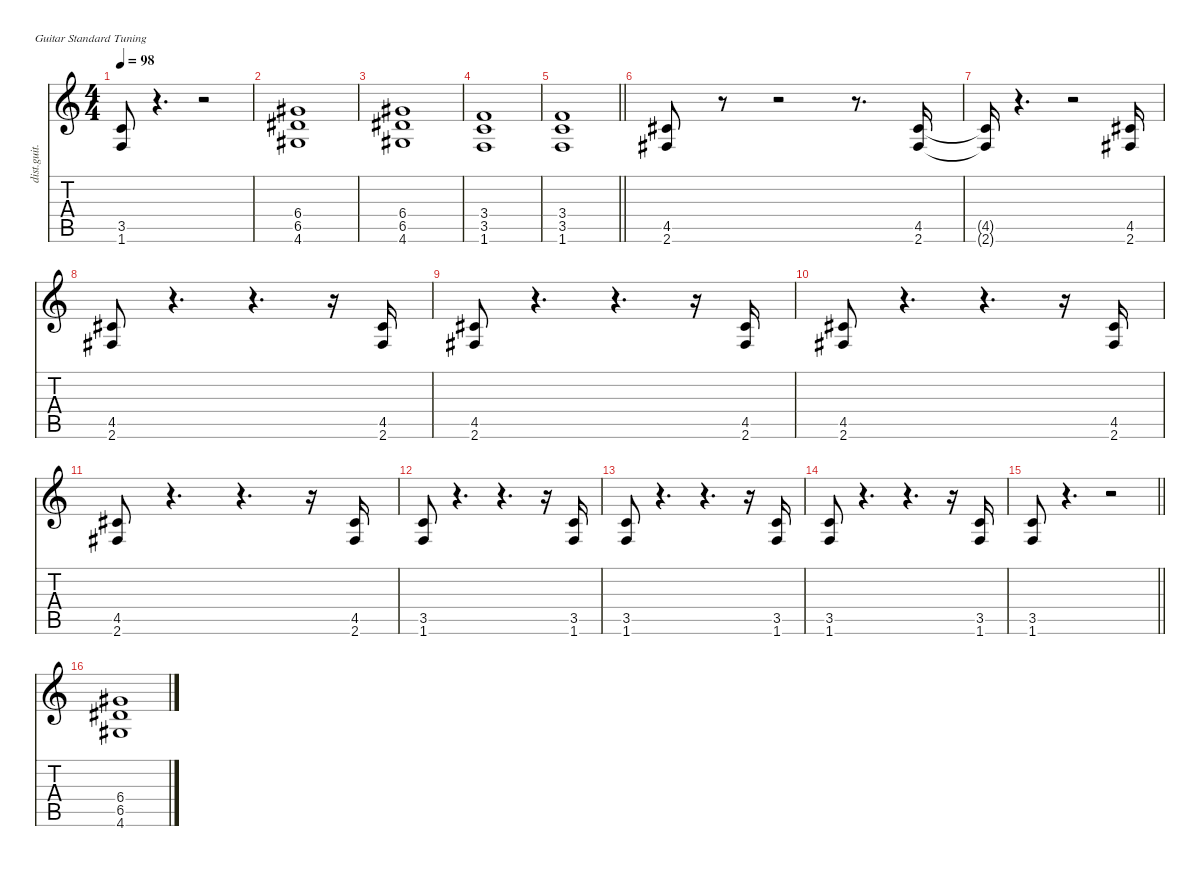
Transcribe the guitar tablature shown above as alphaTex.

\defaultSystemsLayout 4
\hideDynamics
\bracketExtendMode nobrackets
\otherSystemsTrackNameOrientation horizontal
\track ("Gtr2" "dist.guit.") {instrument distortionguitar}
\staff {score tabs}
\tuning (E4 B3 G3 D3 A2 E2)
\ts (4 4)
\tempo 98
\clef g2
\ks c
(3.5 1.6).8{dy f beam Up} r.4{d beam Up} r.2{beam Up} |
(6.4{acc #} 6.5{acc #} 4.6{acc #}).1{beam Up} |
(6.4{acc #} 6.5{acc #} 4.6{acc #}).1{beam Up} |
(3.4 3.5 1.6).1{beam Up} |
\barLineRight lightlight
(3.4 3.5 1.6).1{beam Up} |
(4.5{acc #} 2.6{acc #}).8{beam Up} r.8{beam Up} r.2{beam Up} r.8{d beam Up} (4.5{acc #} 2.6{acc #}).16{beam Up} |
(4.5{t acc #} 2.6{t acc #}).16{beam Up} r.4{d beam Up} r.2{beam Up} (4.5{acc #} 2.6{acc #}).16{beam Up} |
(4.5{acc #} 2.6{acc #}).8{beam Up} r.4{d beam Up} r.4{d beam Up} r.16{beam Up} (4.5{acc #} 2.6{acc #}).16{beam Up} |
(4.5{acc #} 2.6{acc #}).8{beam Up} r.4{d beam Up} r.4{d beam Up} r.16{beam Up} (4.5{acc #} 2.6{acc #}).16{beam Up} |
(4.5{acc #} 2.6{acc #}).8{beam Up} r.4{d beam Up} r.4{d beam Up} r.16{beam Up} (4.5{acc #} 2.6{acc #}).16{beam Up} |
(4.5{acc #} 2.6{acc #}).8{beam Up} r.4{d beam Up} r.4{d beam Up} r.16{beam Up} (4.5{acc #} 2.6{acc #}).16{beam Up} |
(3.5 1.6).8{beam Up} r.4{d beam Up} r.4{d beam Up} r.16{beam Up} (3.5 1.6).16{beam Up} |
(3.5 1.6).8{beam Up} r.4{d beam Up} r.4{d beam Up} r.16{beam Up} (3.5 1.6).16{beam Up} |
(3.5 1.6).8{beam Up} r.4{d beam Up} r.4{d beam Up} r.16{beam Up} (3.5 1.6).16{beam Up} |
\barLineRight lightlight
(3.5 1.6).8{beam Up} r.4{d beam Up} r.2{beam Up} |
(6.4{acc #} 6.5{acc #} 4.6{acc #}).1{beam Up}
